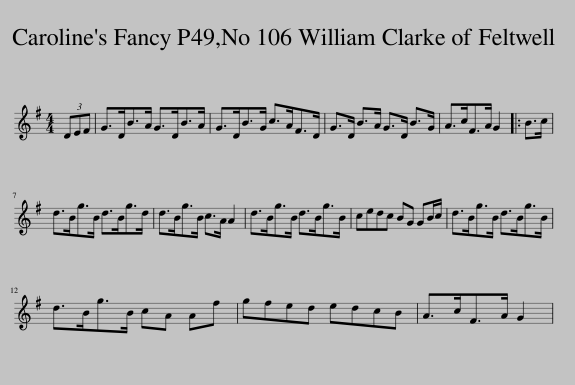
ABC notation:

X:1
L:1/8
M:4/4
I:linebreak $
K:G
V:1 treble
V:1
 (3DEF | G>DB>A G>DB>A | G>DB>G c>AF>D | G>D B>A G>D B>G | A>cF>A G2 |: %5
 B>c |$ d>Bg>B d>Bg>d | d>Bg>B c>A A2 | d>Bg>B d>Bg>B | cedc BG GB/c/ | %10
 d>Bg>B d>Bg>B |$ d>Bg>B cA Af | gfed edcB | A>cF>A G2 | %14
